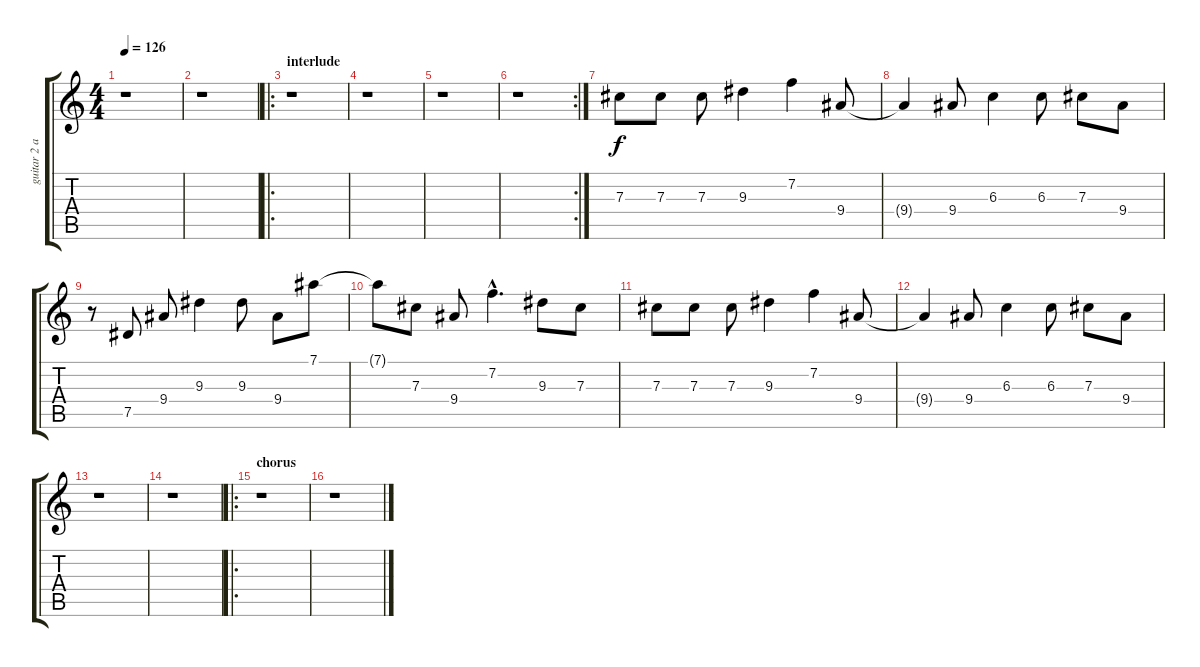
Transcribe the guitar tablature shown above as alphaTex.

\track ("guitar 2 acc" "guitar 2 a") {instrument acousticguitarnylon}
\staff {score tabs}
\tuning (Eb4 Bb3 Gb3 Db3 Ab2 Eb2) {hide}
\ts (4 4)
\tempo 126
\clef g2
\ks c
r.1{dy f} |
r.1 |
\ro
\section ("" "interlude")
r.1 |
r.1 |
r.1 |
\rc 2
r.1 |
7.3.8 7.3.8 7.3.8 9.3.4 7.2.4 9.4.8 |
9.4{t}.4 9.4.8 6.3.4 6.3.8 7.3.8 9.4.8 |
r.8 7.5.8 9.4.8 9.3.4 9.3.8 9.4.8 7.1.8 |
7.1{t}.8 7.3.8 9.4.8 7.2{hac}.4{d} 9.3.8 7.3.8 |
7.3.8 7.3.8 7.3.8 9.3.4 7.2.4 9.4.8 |
9.4{t}.4 9.4.8 6.3.4 6.3.8 7.3.8 9.4.8 |
r.1 |
r.1 |
\ro
\section ("" "chorus")
r.1 |
r.1
